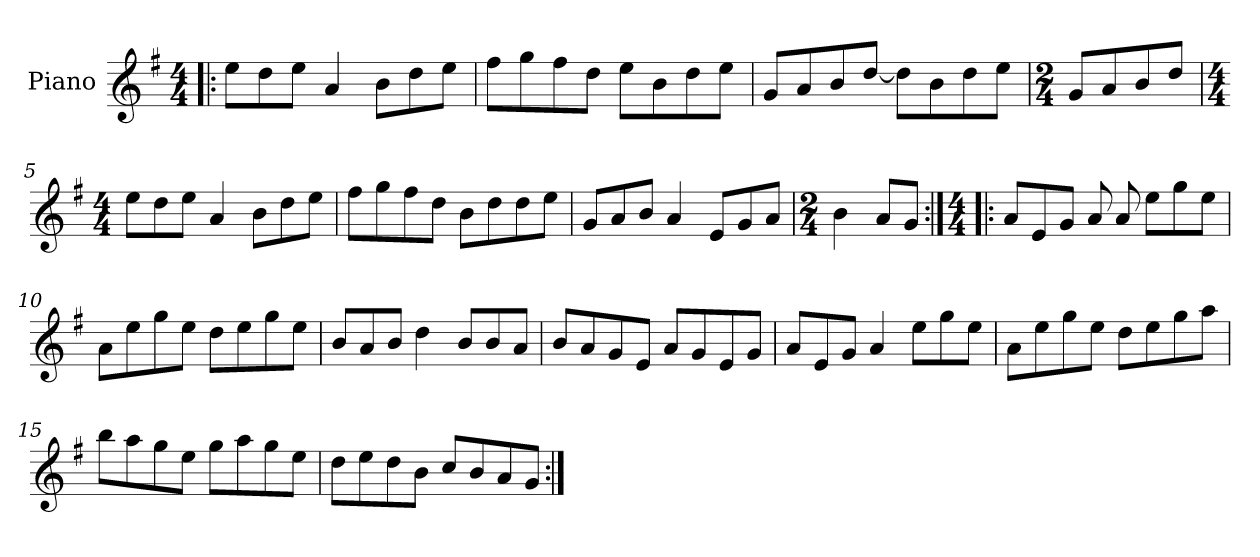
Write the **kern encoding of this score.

**kern
*part1
*staff1
*I"Piano
*I'Pno
*clefG2
*k[f#]
*A:dor
*M4/4
=1!|:
8ee\L
8dd\
8ee\J
4a/
8b\L
8dd\
8ee\J
=2
8ff#\L
8gg\
8ff#\
8dd\J
8ee\L
8b\
8dd\
8ee\J
=3
8g/L
8a/
8b/
[8dd/J
8dd\L]
8b\
8dd\
8ee\J
=4
*M2/4
8g/L
8a/
8b/
8dd/J
!!LO:LB:g=z
=5
*M4/4
8ee\L
8dd\
8ee\J
4a/
8b\L
8dd\
8ee\J
=6
8ff#\L
8gg\
8ff#\
8dd\J
8b\L
8dd\
8dd\
8ee\J
=7
8g/L
8a/
8b/J
4a/
8e/L
8g/
8a/J
=8
*M2/4
4b\
8a/L
8g/J
!!LO:LB:g=z
=9:|!|:
*M4/4
8a/L
8e/
8g/J
8a/
8a/
8ee\L
8gg\
8ee\J
=10
8a\L
8ee\
8gg\
8ee\J
8dd\L
8ee\
8gg\
8ee\J
=11
8b/L
8a/
8b/J
4dd\
8b/L
8b/
8a/J
=12
8b/L
8a/
8g/
8e/J
8a/L
8g/
8e/
8g/J
!!LO:LB:g=z
=13
8a/L
8e/
8g/J
4a/
8ee\L
8gg\
8ee\J
=14
8a\L
8ee\
8gg\
8ee\J
8dd\L
8ee\
8gg\
8aa\J
=15
8bb\L
8aa\
8gg\
8ee\J
8gg\L
8aa\
8gg\
8ee\J
=16
8dd\L
8ee\
8dd\
8b\J
8cc/L
8b/
8a/
8g/J
=:|!
*-
